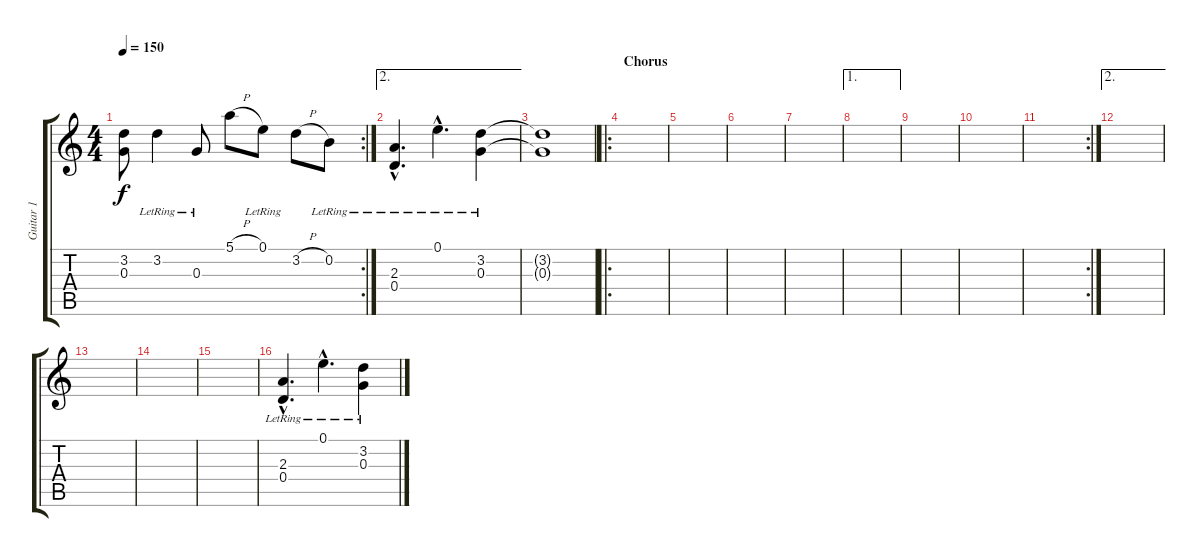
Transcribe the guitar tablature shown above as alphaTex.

\track ("Guitar 1" "Guitar 1") {instrument electricguitarjazz}
\staff {score tabs}
\tuning (E4 B3 G3 D3 A2 E2) {hide}
\rc 2
\ts (4 4)
\tempo 150
\clef g2
\ks c
(3.2{t} 0.3{t}).8{dy f} 3.2{lr}.4 0.3{lr}.8 5.1{h}.8 0.1{lr}.8 3.2{h}.8 0.2{lr}.8 |
\ae 2
(2.3{hac lr} 0.4{hac lr}).4{d} 0.1{hac lr}.4{d} (3.2{lr} 0.3{lr}).4 |
(3.2{t} 0.3{t}).1 |
\ro
\section ("" "Chorus")
|
|
|
|
\ae 1
|
|
|
\rc 2
|
\ae 2
|
|
|
|
(2.3{hac lr} 0.4{hac lr}).4{d volume 11} 0.1{hac lr}.4{d} (3.2{lr} 0.3{lr}).4
